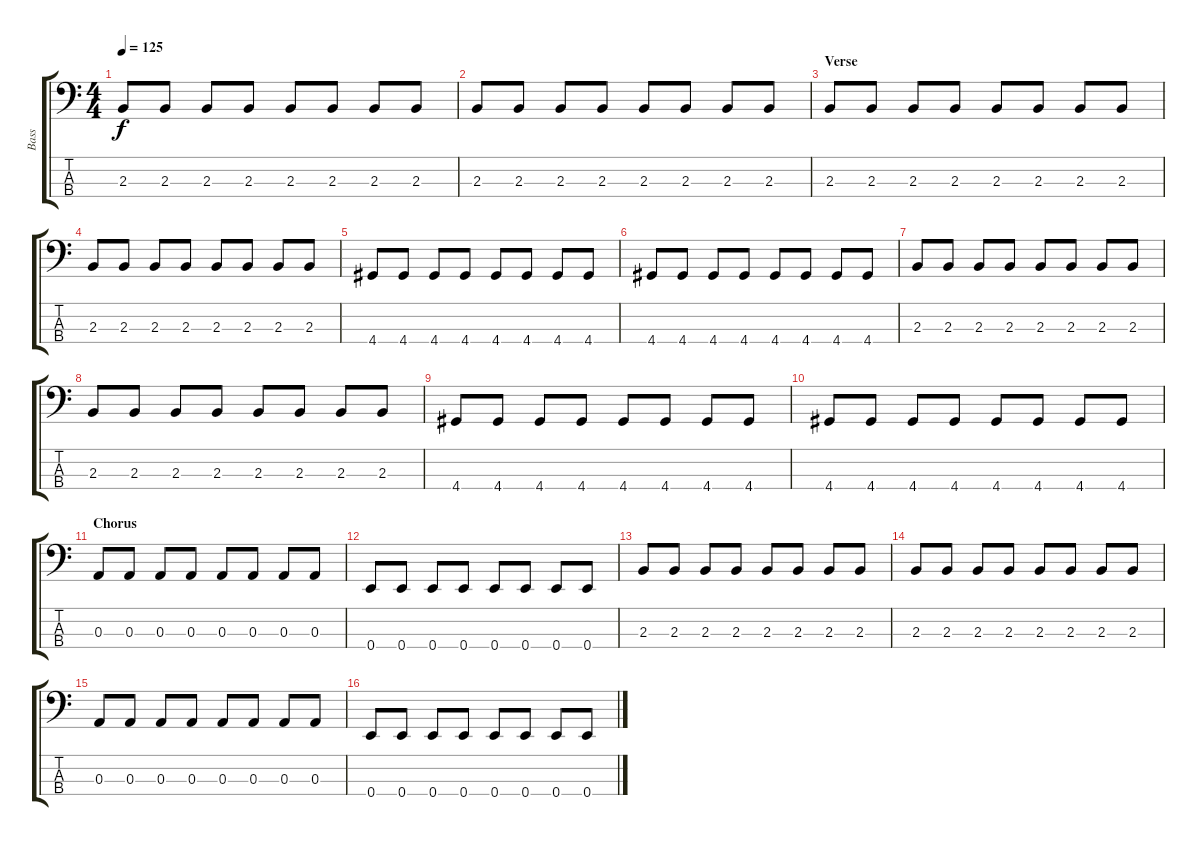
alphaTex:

\track ("Bass" "Bass") {instrument electricbasspick}
\staff {score tabs}
\tuning (G2 D2 A1 E1) {hide}
\ts (4 4)
\tempo 125
\clef f4
\ks c
2.3.8{dy f} 2.3.8 2.3.8 2.3.8 2.3.8 2.3.8 2.3.8 2.3.8 |
2.3.8 2.3.8 2.3.8 2.3.8 2.3.8 2.3.8 2.3.8 2.3.8 |
\section ("" "Verse")
2.3.8 2.3.8 2.3.8 2.3.8 2.3.8 2.3.8 2.3.8 2.3.8 |
2.3.8 2.3.8 2.3.8 2.3.8 2.3.8 2.3.8 2.3.8 2.3.8 |
4.4.8 4.4.8 4.4.8 4.4.8 4.4.8 4.4.8 4.4.8 4.4.8 |
4.4.8 4.4.8 4.4.8 4.4.8 4.4.8 4.4.8 4.4.8 4.4.8 |
2.3.8 2.3.8 2.3.8 2.3.8 2.3.8 2.3.8 2.3.8 2.3.8 |
2.3.8 2.3.8 2.3.8 2.3.8 2.3.8 2.3.8 2.3.8 2.3.8 |
4.4.8 4.4.8 4.4.8 4.4.8 4.4.8 4.4.8 4.4.8 4.4.8 |
4.4.8 4.4.8 4.4.8 4.4.8 4.4.8 4.4.8 4.4.8 4.4.8 |
\section ("" "Chorus")
0.3.8 0.3.8 0.3.8 0.3.8 0.3.8 0.3.8 0.3.8 0.3.8 |
0.4.8 0.4.8 0.4.8 0.4.8 0.4.8 0.4.8 0.4.8 0.4.8 |
2.3.8 2.3.8 2.3.8 2.3.8 2.3.8 2.3.8 2.3.8 2.3.8 |
2.3.8 2.3.8 2.3.8 2.3.8 2.3.8 2.3.8 2.3.8 2.3.8 |
0.3.8 0.3.8 0.3.8 0.3.8 0.3.8 0.3.8 0.3.8 0.3.8 |
0.4.8 0.4.8 0.4.8 0.4.8 0.4.8 0.4.8 0.4.8 0.4.8
